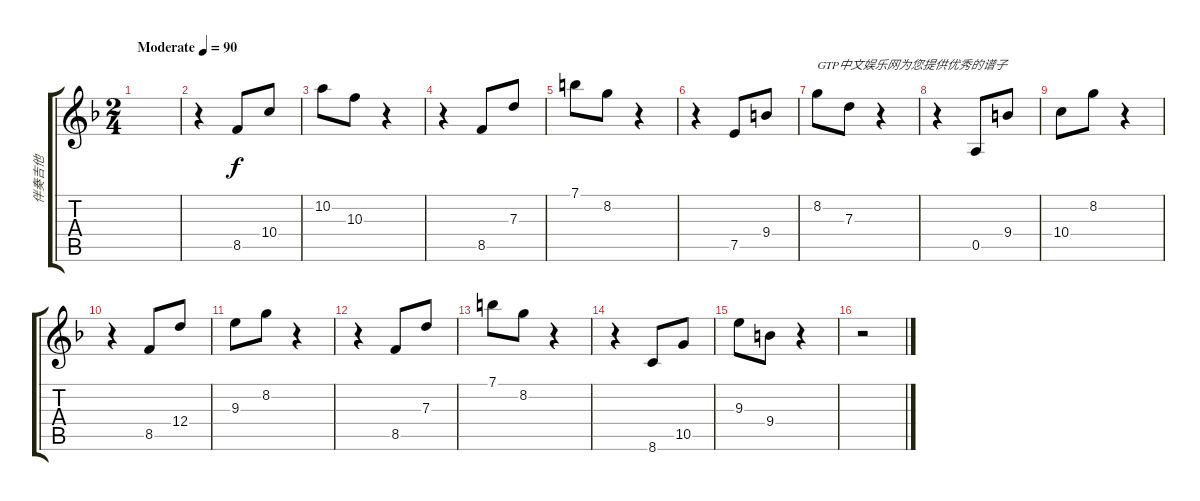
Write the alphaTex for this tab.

\track ("伴奏吉他" "伴奏吉他") {instrument acousticguitarsteel}
\staff {score tabs}
\tuning (E4 B3 G3 D3 A2 E2) {hide}
\ts (2 4)
\tempo (90 "Moderate")
\clef g2
\ks f
|
r.4 8.5.8 10.4.8 |
10.2.8 10.3.8 r.4 |
r.4 8.5.8 7.3.8 |
7.1.8 8.2.8 r.4 |
r.4 7.5.8 9.4.8 |
8.2.8{txt "GTP中文娱乐网为您提供优秀的谱子"} 7.3.8 r.4 |
r.4 0.5.8 9.4.8 |
10.4.8 8.2.8 r.4 |
r.4 8.5.8 12.4.8 |
9.3.8 8.2.8 r.4 |
r.4 8.5.8 7.3.8 |
7.1.8 8.2.8 r.4 |
r.4 8.6.8 10.5.8 |
9.3.8 9.4.8 r.4 |
r.2
